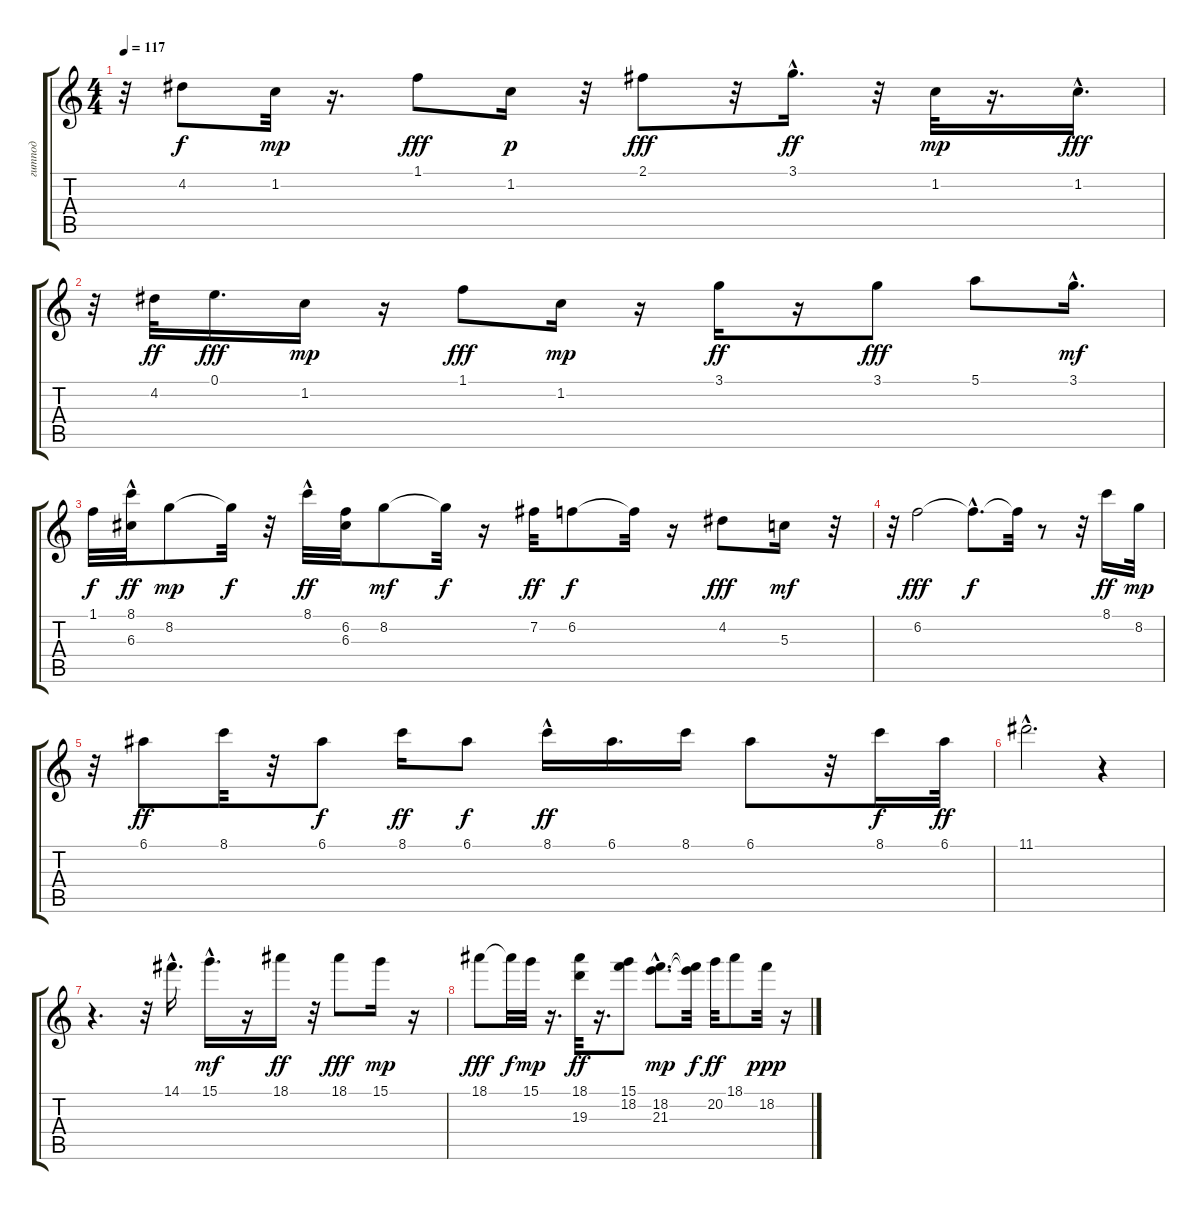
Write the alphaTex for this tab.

\track ("гитпод" "гитпод") {instrument overdrivenguitar}
\staff {score tabs}
\tuning (E4 B3 G3 D3 A2 E2) {hide}
\ts (4 4)
\tempo 117
\clef g2
\ks c
r.32{dy mf} 4.2.8{dy f} 1.2.32{dy mp} r.16{d} 1.1.8{dy fff} 1.2.16{dy p} r.32 2.1.8{dy fff} r.32 3.1{hac}.16{d dy ff} r.32 1.2.32{dy mp} r.16{d} 1.2{hac}.16{d dy fff} |
r.32 4.2.32{dy ff} 0.1.16{d dy fff} 1.2.16{dy mp} r.16 1.1.8{dy fff} 1.2.16{dy mp} r.16 3.1.16{dy ff} r.16 3.1.8{dy fff} 5.1.8 3.1{hac}.16{d dy mf} |
1.1.32{dy f} (8.1{hac} 6.3).32{dy ff} 8.2.8{dy mp} 8.2{t}.32{dy f} r.32 8.1{hac}.32{dy ff} (6.2 6.3).32 8.2.8{dy mf} 8.2{t}.32{dy f} r.16 7.2.32{dy ff} 6.2.8{dy f} 6.2{t}.32 r.16 4.2.8{dy fff volume 1} 5.3.16{dy mf} r.32 |
r.32 6.2.2{dy fff} 6.2{hac t}.8{d dy f} 6.2{t}.32 r.8 r.32 8.1.16{dy ff volume 7} 8.2.32{dy mp volume 5} |
r.32 6.1.8{dy ff volume 3} 8.1.32{volume 1} r.32 6.1.8{dy f volume 1} 8.1.16{dy ff volume 0} 6.1.8{dy f volume 0} 8.1{hac}.16{dy ff volume 0} 6.1.16{d} 8.1.16 6.1.8 r.32 8.1.16{dy f} 6.1.32{dy ff} |
11.1{hac}.2{d} r.4 |
r.4{d} r.32 14.1{hac}.16{d volume 12} 15.1{hac}.16{d dy mf} r.16 18.1.16{dy ff volume 11} r.32 18.1.8{dy fff volume 8} 15.1.16{dy mp volume 7} r.16 |
18.1.8{dy fff volume 2} 18.1{t}.32{dy f} 15.1.32{dy mp volume 1} r.16{d} (18.1 19.3).32{dy ff volume 0} r.16{d} (15.1 18.2).8{volume 0} (18.2{hac} 21.3{hac}).8{d dy mp} (18.2{t} 21.3{t}).32{dy f} 20.2.32{dy ff} 18.1.8 18.2.32{dy ppp} r.16
